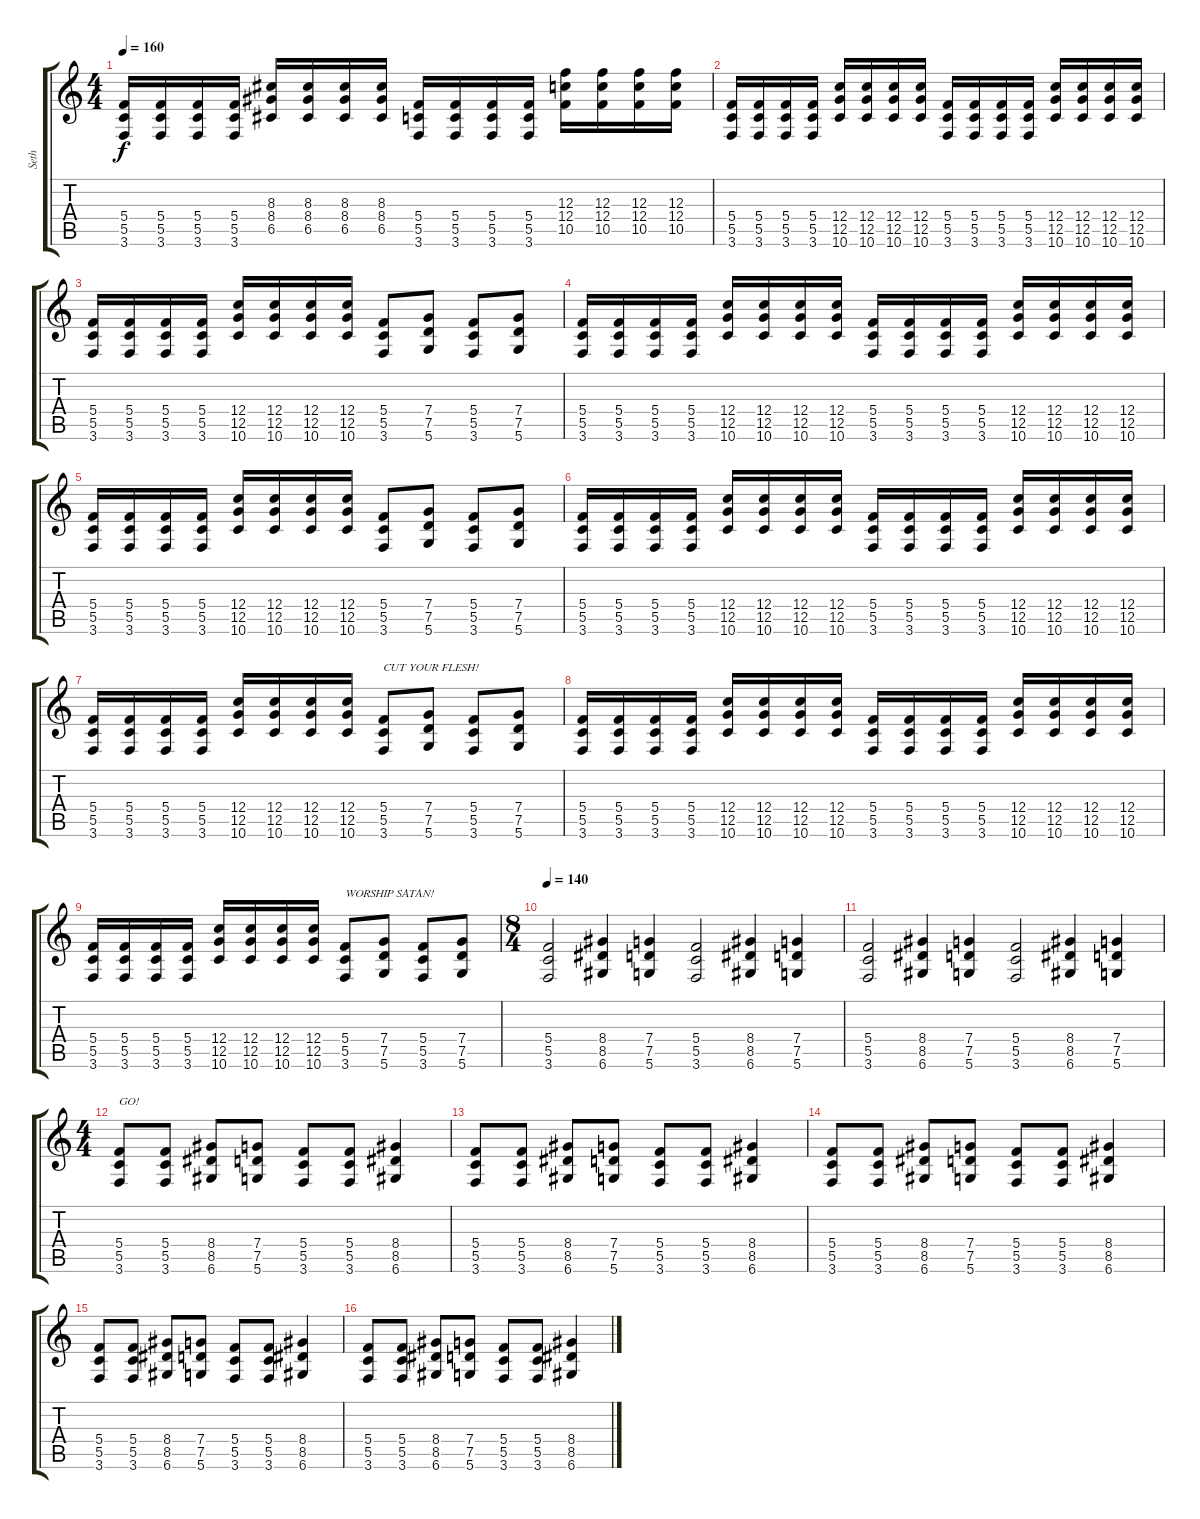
\track ("Seth" "Seth") {instrument distortionguitar}
\staff {score tabs}
\tuning (D4 A3 F3 C3 G2 D2) {hide}
\ts (4 4)
\tempo 160
\clef g2
\ks c
(5.4 5.5 3.6).16{dy f} (5.4 5.5 3.6).16 (5.4 5.5 3.6).16 (5.4 5.5 3.6).16 (8.3 8.4 6.5).16 (8.3 8.4 6.5).16 (8.3 8.4 6.5).16 (8.3 8.4 6.5).16 (5.4 5.5 3.6).16 (5.4 5.5 3.6).16 (5.4 5.5 3.6).16 (5.4 5.5 3.6).16 (12.3 12.4 10.5).16 (12.3 12.4 10.5).16 (12.3 12.4 10.5).16 (12.3 12.4 10.5).16 |
(5.4 5.5 3.6).16 (5.4 5.5 3.6).16 (5.4 5.5 3.6).16 (5.4 5.5 3.6).16 (12.4 12.5 10.6).16 (12.4 12.5 10.6).16 (12.4 12.5 10.6).16 (12.4 12.5 10.6).16 (5.4 5.5 3.6).16 (5.4 5.5 3.6).16 (5.4 5.5 3.6).16 (5.4 5.5 3.6).16 (12.4 12.5 10.6).16 (12.4 12.5 10.6).16 (12.4 12.5 10.6).16 (12.4 12.5 10.6).16 |
(5.4 5.5 3.6).16 (5.4 5.5 3.6).16 (5.4 5.5 3.6).16 (5.4 5.5 3.6).16 (12.4 12.5 10.6).16 (12.4 12.5 10.6).16 (12.4 12.5 10.6).16 (12.4 12.5 10.6).16 (5.4 5.5 3.6).8 (7.4 7.5 5.6).8 (5.4 5.5 3.6).8 (7.4 7.5 5.6).8 |
(5.4 5.5 3.6).16 (5.4 5.5 3.6).16 (5.4 5.5 3.6).16 (5.4 5.5 3.6).16 (12.4 12.5 10.6).16 (12.4 12.5 10.6).16 (12.4 12.5 10.6).16 (12.4 12.5 10.6).16 (5.4 5.5 3.6).16 (5.4 5.5 3.6).16 (5.4 5.5 3.6).16 (5.4 5.5 3.6).16 (12.4 12.5 10.6).16 (12.4 12.5 10.6).16 (12.4 12.5 10.6).16 (12.4 12.5 10.6).16 |
(5.4 5.5 3.6).16 (5.4 5.5 3.6).16 (5.4 5.5 3.6).16 (5.4 5.5 3.6).16 (12.4 12.5 10.6).16 (12.4 12.5 10.6).16 (12.4 12.5 10.6).16 (12.4 12.5 10.6).16 (5.4 5.5 3.6).8 (7.4 7.5 5.6).8 (5.4 5.5 3.6).8 (7.4 7.5 5.6).8 |
(5.4 5.5 3.6).16 (5.4 5.5 3.6).16 (5.4 5.5 3.6).16 (5.4 5.5 3.6).16 (12.4 12.5 10.6).16 (12.4 12.5 10.6).16 (12.4 12.5 10.6).16 (12.4 12.5 10.6).16 (5.4 5.5 3.6).16 (5.4 5.5 3.6).16 (5.4 5.5 3.6).16 (5.4 5.5 3.6).16 (12.4 12.5 10.6).16 (12.4 12.5 10.6).16 (12.4 12.5 10.6).16 (12.4 12.5 10.6).16 |
(5.4 5.5 3.6).16 (5.4 5.5 3.6).16 (5.4 5.5 3.6).16 (5.4 5.5 3.6).16 (12.4 12.5 10.6).16 (12.4 12.5 10.6).16 (12.4 12.5 10.6).16 (12.4 12.5 10.6).16 (5.4 5.5 3.6).8{txt "CUT YOUR FLESH!"} (7.4 7.5 5.6).8 (5.4 5.5 3.6).8 (7.4 7.5 5.6).8 |
(5.4 5.5 3.6).16 (5.4 5.5 3.6).16 (5.4 5.5 3.6).16 (5.4 5.5 3.6).16 (12.4 12.5 10.6).16 (12.4 12.5 10.6).16 (12.4 12.5 10.6).16 (12.4 12.5 10.6).16 (5.4 5.5 3.6).16 (5.4 5.5 3.6).16 (5.4 5.5 3.6).16 (5.4 5.5 3.6).16 (12.4 12.5 10.6).16 (12.4 12.5 10.6).16 (12.4 12.5 10.6).16 (12.4 12.5 10.6).16 |
(5.4 5.5 3.6).16 (5.4 5.5 3.6).16 (5.4 5.5 3.6).16 (5.4 5.5 3.6).16 (12.4 12.5 10.6).16 (12.4 12.5 10.6).16 (12.4 12.5 10.6).16 (12.4 12.5 10.6).16 (5.4 5.5 3.6).8{txt "WORSHIP SATAN!"} (7.4 7.5 5.6).8 (5.4 5.5 3.6).8 (7.4 7.5 5.6).8 |
\ts (8 4)
\tempo 140
(5.4 5.5 3.6).2 (8.4 8.5 6.6).4 (7.4 7.5 5.6).4 (5.4 5.5 3.6).2 (8.4 8.5 6.6).4 (7.4 7.5 5.6).4 |
(5.4 5.5 3.6).2 (8.4 8.5 6.6).4 (7.4 7.5 5.6).4 (5.4 5.5 3.6).2 (8.4 8.5 6.6).4 (7.4 7.5 5.6).4 |
\ts (4 4)
(5.4 5.5 3.6).8{txt "GO!"} (5.4 5.5 3.6).8 (8.4 8.5 6.6).8 (7.4 7.5 5.6).8 (5.4 5.5 3.6).8 (5.4 5.5 3.6).8 (8.4 8.5 6.6).4 |
(5.4 5.5 3.6).8 (5.4 5.5 3.6).8 (8.4 8.5 6.6).8 (7.4 7.5 5.6).8 (5.4 5.5 3.6).8 (5.4 5.5 3.6).8 (8.4 8.5 6.6).4 |
(5.4 5.5 3.6).8 (5.4 5.5 3.6).8 (8.4 8.5 6.6).8 (7.4 7.5 5.6).8 (5.4 5.5 3.6).8 (5.4 5.5 3.6).8 (8.4 8.5 6.6).4 |
(5.4 5.5 3.6).8 (5.4 5.5 3.6).8 (8.4 8.5 6.6).8 (7.4 7.5 5.6).8 (5.4 5.5 3.6).8 (5.4 5.5 3.6).8 (8.4 8.5 6.6).4 |
(5.4 5.5 3.6).8 (5.4 5.5 3.6).8 (8.4 8.5 6.6).8 (7.4 7.5 5.6).8 (5.4 5.5 3.6).8 (5.4 5.5 3.6).8 (8.4 8.5 6.6).4
